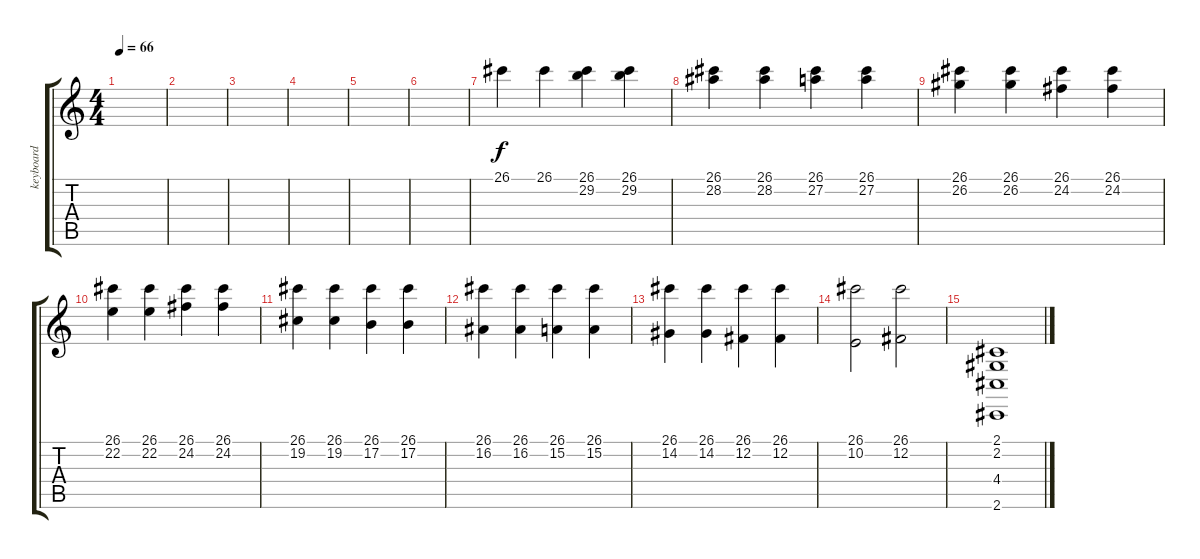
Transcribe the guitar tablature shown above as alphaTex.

\track ("keyboard" "keyboard") {instrument acousticgrandpiano}
\staff {score tabs}
\tuning (B3 Gb3 D3 A2 E2 B1) {hide}
\ts (4 4)
\tempo 66
\clef g2
\ks c
|
|
|
|
|
|
26.1.4 26.1.4 (26.1 29.2).4 (26.1 29.2).4 |
(26.1 28.2).4 (26.1 28.2).4 (26.1 27.2).4 (26.1 27.2).4 |
(26.1 26.2).4 (26.1 26.2).4 (26.1 24.2).4 (26.1 24.2).4 |
(26.1 22.2).4 (26.1 22.2).4 (26.1 24.2).4 (26.1 24.2).4 |
(26.1 19.2).4 (26.1 19.2).4 (26.1 17.2).4 (26.1 17.2).4 |
(26.1 16.2).4 (26.1 16.2).4 (26.1 15.2).4 (26.1 15.2).4 |
(26.1 14.2).4 (26.1 14.2).4 (26.1 12.2).4 (26.1 12.2).4 |
(26.1 10.2).2 (26.1 12.2).2 |
(2.1 2.2 4.4 2.6).1
